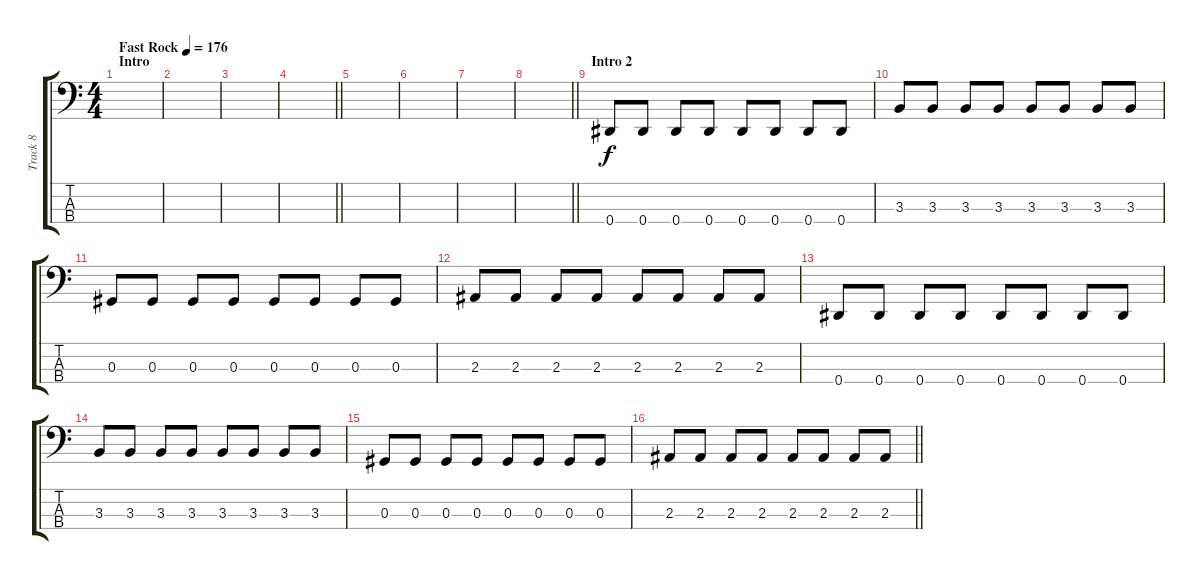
\track ("Track 8" "Track 8") {instrument electricbasspick}
\staff {score tabs}
\tuning (Gb2 Db2 Ab1 Eb1) {hide}
\ts (4 4)
\section ("" "Intro")
\tempo (176 "Fast Rock")
\clef f4
\ks c
|
|
|
\barLineRight lightlight
|
|
|
|
\barLineRight lightlight
|
\section ("" "Intro 2")
0.4.8 0.4.8 0.4.8 0.4.8 0.4.8 0.4.8 0.4.8 0.4.8 |
3.3.8 3.3.8 3.3.8 3.3.8 3.3.8 3.3.8 3.3.8 3.3.8 |
0.3.8 0.3.8 0.3.8 0.3.8 0.3.8 0.3.8 0.3.8 0.3.8 |
2.3.8 2.3.8 2.3.8 2.3.8 2.3.8 2.3.8 2.3.8 2.3.8 |
0.4.8 0.4.8 0.4.8 0.4.8 0.4.8 0.4.8 0.4.8 0.4.8 |
3.3.8 3.3.8 3.3.8 3.3.8 3.3.8 3.3.8 3.3.8 3.3.8 |
0.3.8 0.3.8 0.3.8 0.3.8 0.3.8 0.3.8 0.3.8 0.3.8 |
\barLineRight lightlight
2.3.8 2.3.8 2.3.8 2.3.8 2.3.8 2.3.8 2.3.8 2.3.8
